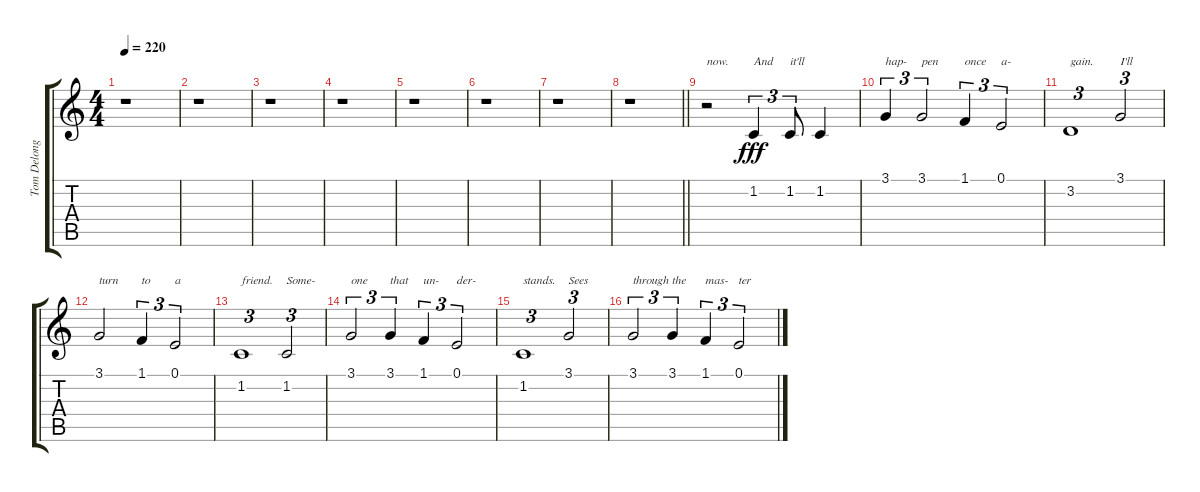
\track ("Tom Delonge (Vocals)" "Tom Delong") {instrument tenorsax}
\staff {score tabs}
\tuning (E4 B3 G3 D3 A2 E2) {hide}
\ts (4 4)
\tempo 220
\clef g2
\ks c
r.1{dy fff} |
r.1 |
r.1 |
r.1 |
r.1 |
r.1 |
r.1 |
\barLineRight lightlight
r.1 |
r.2{txt "now."} 1.2.4{tu (3 2) txt "And"} 1.2.8{tu (3 2) txt "it'll"} 1.2.4 |
3.1.4{tu (3 2) txt "hap-"} 3.1.2{tu (3 2) txt "pen"} 1.1.4{tu (3 2) txt "once"} 0.1.2{tu (3 2) txt "a-"} |
3.2.1{tu (3 2) txt "gain."} 3.1.2{tu (3 2) txt "I'll"} |
3.1.2{txt "turn"} 1.1.4{tu (3 2) txt "to"} 0.1.2{tu (3 2) txt "a"} |
1.2.1{tu (3 2) txt "friend."} 1.2.2{tu (3 2) txt "Some-"} |
3.1.2{tu (3 2) txt "one"} 3.1.4{tu (3 2) txt "that"} 1.1.4{tu (3 2) txt "un-"} 0.1.2{tu (3 2) txt "der-"} |
1.2.1{tu (3 2) txt "stands."} 3.1.2{tu (3 2) txt "Sees"} |
3.1.2{tu (3 2) txt "through"} 3.1.4{tu (3 2) txt "the"} 1.1.4{tu (3 2) txt "mas-"} 0.1.2{tu (3 2) txt "ter"}
